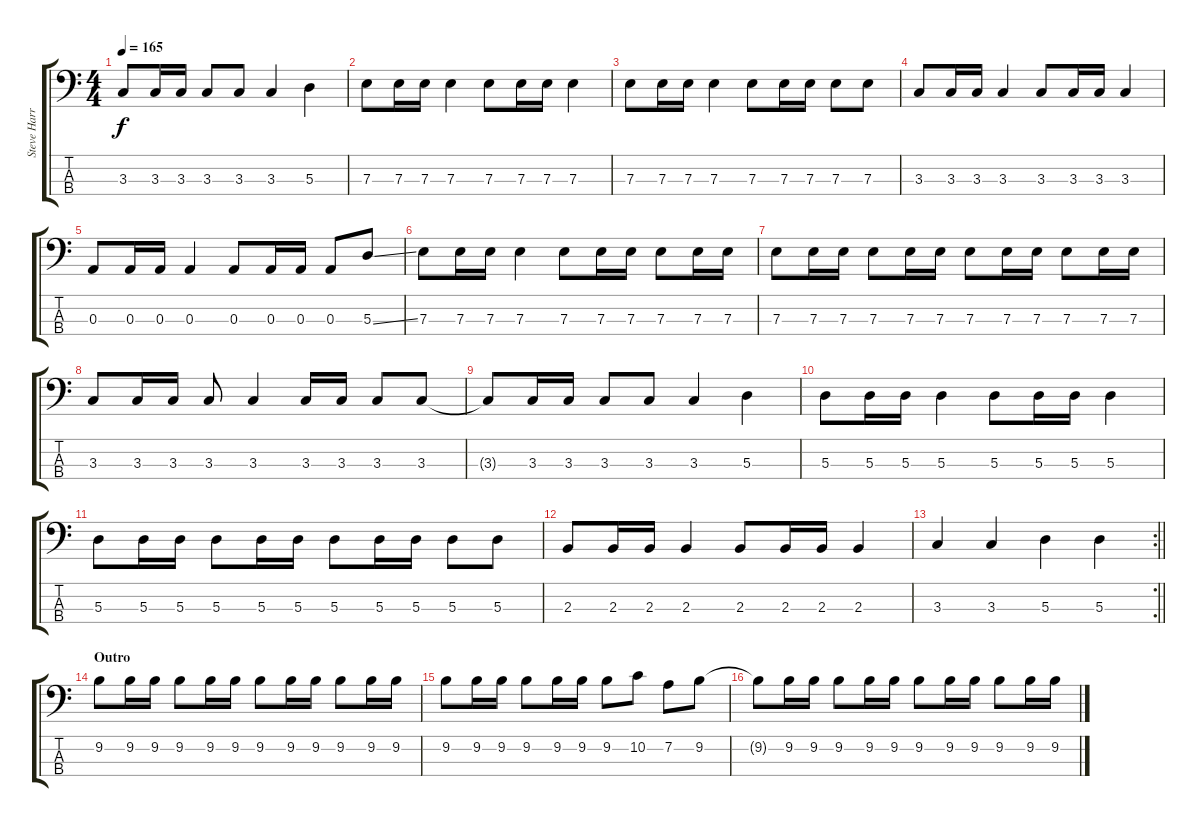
\track ("Steve Harris" "Steve Harr") {instrument electricbassfinger}
\staff {score tabs}
\tuning (G2 D2 A1 E1) {hide}
\ts (4 4)
\tempo 165
\clef f4
\ks c
3.3{t}.8{dy f} 3.3.16 3.3.16 3.3.8 3.3.8 3.3.4 5.3.4 |
7.3.8 7.3.16 7.3.16 7.3.4 7.3.8 7.3.16 7.3.16 7.3.4 |
7.3.8 7.3.16 7.3.16 7.3.4 7.3.8 7.3.16 7.3.16 7.3.8 7.3.8 |
3.3.8 3.3.16 3.3.16 3.3.4 3.3.8 3.3.16 3.3.16 3.3.4 |
0.3.8 0.3.16 0.3.16 0.3.4 0.3.8 0.3.16 0.3.16 0.3.8 5.3{ss}.8 |
7.3.8 7.3.16 7.3.16 7.3.4 7.3.8 7.3.16 7.3.16 7.3.8 7.3.16 7.3.16 |
7.3.8 7.3.16 7.3.16 7.3.8 7.3.16 7.3.16 7.3.8 7.3.16 7.3.16 7.3.8 7.3.16 7.3.16 |
3.3.8 3.3.16 3.3.16 3.3.8 3.3.4 3.3.16 3.3.16 3.3.8 3.3.8 |
3.3{t}.8 3.3.16 3.3.16 3.3.8 3.3.8 3.3.4 5.3.4 |
5.3.8 5.3.16 5.3.16 5.3.4 5.3.8 5.3.16 5.3.16 5.3.4 |
5.3.8 5.3.16 5.3.16 5.3.8 5.3.16 5.3.16 5.3.8 5.3.16 5.3.16 5.3.8 5.3.8 |
2.3.8 2.3.16 2.3.16 2.3.4 2.3.8 2.3.16 2.3.16 2.3.4 |
\rc 2
\barLineRight lightlight
3.3.4 3.3.4 5.3.4 5.3.4 |
\section ("" "Outro")
9.2.8 9.2.16 9.2.16 9.2.8 9.2.16 9.2.16 9.2.8 9.2.16 9.2.16 9.2.8 9.2.16 9.2.16 |
9.2.8 9.2.16 9.2.16 9.2.8 9.2.16 9.2.16 9.2.8 10.2.8 7.2.8 9.2.8 |
9.2{t}.8 9.2.16 9.2.16 9.2.8 9.2.16 9.2.16 9.2.8 9.2.16 9.2.16 9.2.8 9.2.16 9.2.16
